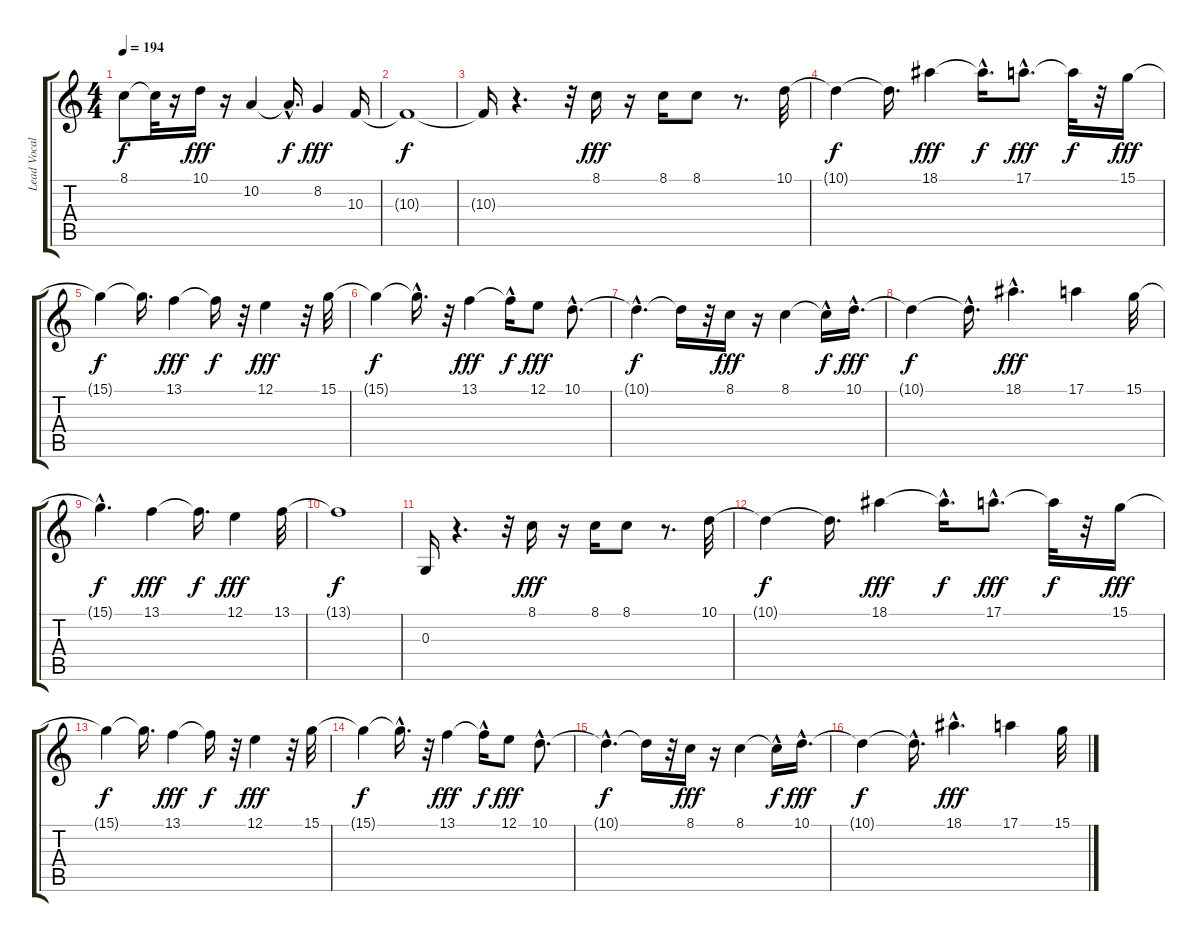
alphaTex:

\track ("Lead Vocals" "Lead Vocal") {instrument tangoaccordion}
\staff {score tabs}
\tuning (E4 B3 G3 D3 A2 E2) {hide}
\ts (4 4)
\tempo 194
\clef g2
\ks c
8.1{t}.8{dy f} 8.1{t}.32 r.16 10.1.16{dy fff} r.16 10.2.4 10.2{hac t}.16{d dy f} 8.2.4{dy fff} 10.3.16 |
10.3{t}.1{dy f} |
10.3{t}.16 r.4{d} r.32 8.1.16{dy fff} r.16 8.1.16 8.1.8 r.8{d} 10.1.32 |
10.1{t}.4{dy f} 10.1{t}.16{d} 18.1.4{dy fff} 18.1{hac t}.16{d dy f} 17.1{hac}.8{d dy fff} 17.1{t}.32{dy f} r.32 15.1.16{dy fff} |
15.1{t}.4{dy f} 15.1{t}.16{d} 13.1.4{dy fff} 13.1{t}.16{dy f} r.32 12.1.4{dy fff} r.32 15.1.32 |
15.1{t}.4{dy f} 15.1{hac t}.16{d} r.32 13.1.4{dy fff} 13.1{hac t}.16{dy f} 12.1.8{dy fff} 10.1{hac}.8{d} |
10.1{hac t}.4{d dy f} 10.1{t}.16 r.32 8.1.16{dy fff} r.16 8.1.4 8.1{hac t}.16{dy f} 10.1{hac}.16{d dy fff} |
10.1{t}.4{dy f} 10.1{hac t}.16{d} 18.1{hac}.4{d dy fff} 17.1.4 15.1.32 |
15.1{hac t}.4{d dy f} 13.1.4{dy fff} 13.1{t}.16{d dy f} 12.1.4{dy fff} 13.1.32 |
13.1{t}.1{dy f} |
0.3.16 r.4{d} r.32 8.1.16{dy fff} r.16 8.1.16 8.1.8 r.8{d} 10.1.32 |
10.1{t}.4{dy f} 10.1{t}.16{d} 18.1.4{dy fff} 18.1{hac t}.16{d dy f} 17.1{hac}.8{d dy fff} 17.1{t}.32{dy f} r.32 15.1.16{dy fff} |
15.1{t}.4{dy f} 15.1{t}.16{d} 13.1.4{dy fff} 13.1{t}.16{dy f} r.32 12.1.4{dy fff} r.32 15.1.32 |
15.1{t}.4{dy f} 15.1{hac t}.16{d} r.32 13.1.4{dy fff} 13.1{hac t}.16{dy f} 12.1.8{dy fff} 10.1{hac}.8{d} |
10.1{hac t}.4{d dy f} 10.1{t}.16 r.32 8.1.16{dy fff} r.16 8.1.4 8.1{hac t}.16{dy f} 10.1{hac}.16{d dy fff} |
10.1{t}.4{dy f} 10.1{hac t}.16{d} 18.1{hac}.4{d dy fff} 17.1.4 15.1.32
